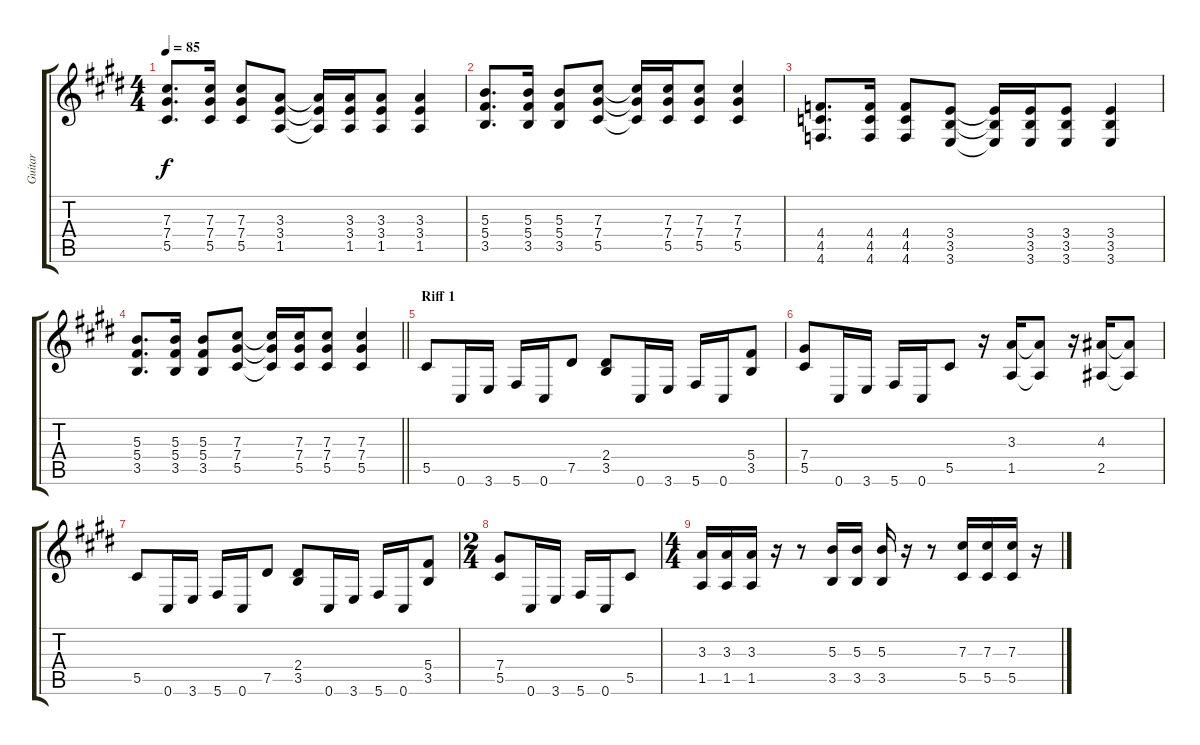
\track ("Guitar" "Guitar") {instrument distortionguitar}
\staff {score tabs}
\tuning (Eb4 Bb3 Gb3 Db3 Ab2 Db2) {hide}
\ts (4 4)
\tempo 85
\clef g2
\ks e
(7.3 7.4 5.5).8{d dy f} (7.3 7.4 5.5).16 (7.3 7.4 5.5).8 (3.3 3.4 1.5).8 (3.3{t} 3.4{t} 1.5{t}).16 (3.3 3.4 1.5).16 (3.3 3.4 1.5).8 (3.3 3.4 1.5).4 |
(5.3 5.4 3.5).8{d} (5.3 5.4 3.5).16 (5.3 5.4 3.5).8 (7.3 7.4 5.5).8 (7.3{t} 7.4{t} 5.5{t}).16 (7.3 7.4 5.5).16 (7.3 7.4 5.5).8 (7.3 7.4 5.5).4 |
(4.4 4.5 4.6).8{d} (4.4 4.5 4.6).16 (4.4 4.5 4.6).8 (3.4 3.5 3.6).8 (3.4{t} 3.5{t} 3.6{t}).16 (3.4 3.5 3.6).16 (3.4 3.5 3.6).8 (3.4 3.5 3.6).4 |
\barLineRight lightlight
(5.3 5.4 3.5).8{d} (5.3 5.4 3.5).16 (5.3 5.4 3.5).8 (7.3 7.4 5.5).8 (7.3{t} 7.4{t} 5.5{t}).16 (7.3 7.4 5.5).16 (7.3 7.4 5.5).8 (7.3 7.4 5.5).4 |
\section ("" "Riff 1")
5.5.8 0.6.16 3.6.16 5.6.16 0.6.16 7.5.8 (2.4 3.5).8 0.6.16 3.6.16 5.6.16 0.6.16 (5.4 3.5).8 |
(7.4 5.5).8 0.6.16 3.6.16 5.6.16 0.6.16 5.5.8 r.16 (3.3 1.5).16 (3.3{t} 1.5{t}).8 r.16 (4.3 2.5).16 (4.3{t} 2.5{t}).8 |
5.5.8 0.6.16 3.6.16 5.6.16 0.6.16 7.5.8 (2.4 3.5).8 0.6.16 3.6.16 5.6.16 0.6.16 (5.4 3.5).8 |
\ts (2 4)
(7.4 5.5).8 0.6.16 3.6.16 5.6.16 0.6.16 5.5.8 |
\ts (4 4)
(3.3 1.5).16 (3.3 1.5).16 (3.3 1.5).16 r.16 r.8 (5.3 3.5).16 (5.3 3.5).16 (5.3 3.5).16 r.16 r.8 (7.3 5.5).16 (7.3 5.5).16 (7.3 5.5).16 r.16
